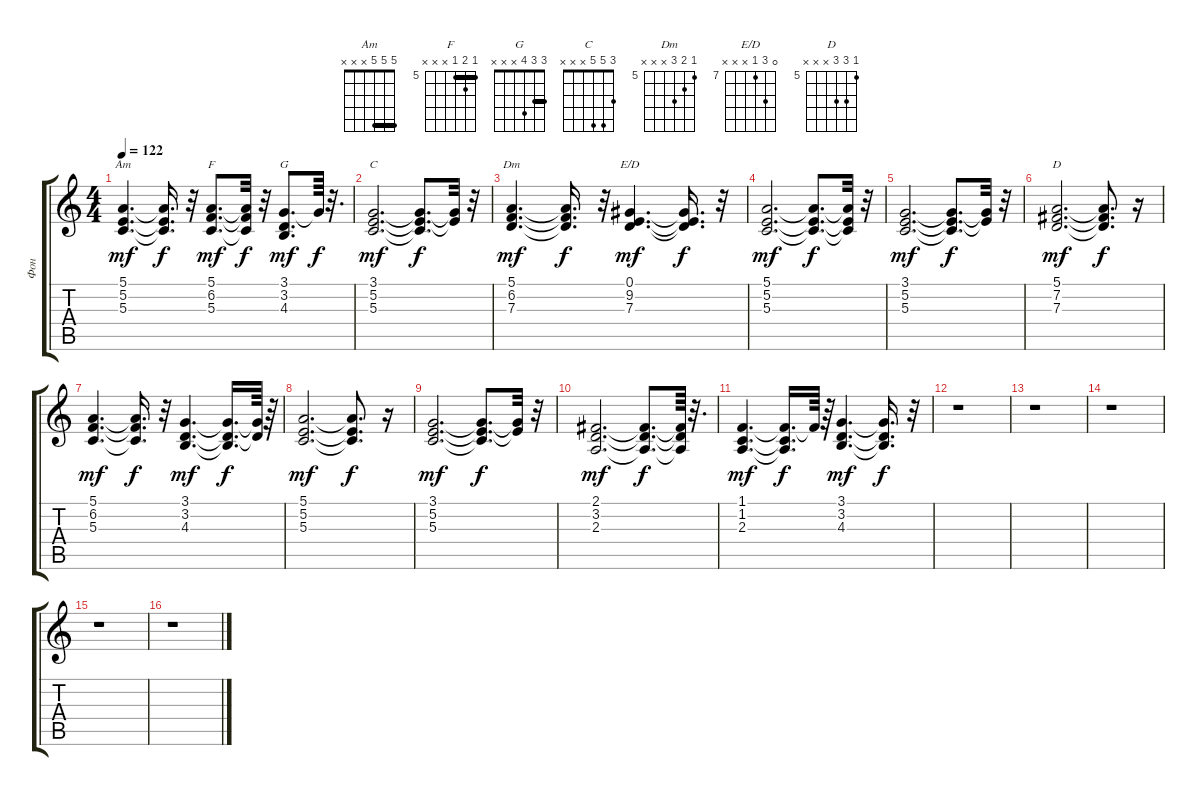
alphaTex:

\track ("Фон" "Фон") {instrument pad7halo}
\staff {score tabs}
\tuning (E4 B3 G3 D3 A2 E2) {hide}
\chord ("Am" 5 5 5 x x x) {barre 5}
\chord ("F" 5 6 5 x x x) {firstfret 5 barre 5}
\chord ("G" 3 3 4 x x x) {barre 3}
\chord ("C" 3 5 5 x x x)
\chord ("Dm" 5 6 7 x x x) {firstfret 5}
\chord ("E/D" 0 9 7 x x x) {firstfret 7}
\chord ("D" 5 7 7 x x x) {firstfret 5}
\ts (4 4)
\tempo 122
\clef g2
\ks c
(5.1 5.2 5.3).4{d ch "Am" dy mf} (5.1{t} 5.2{t} 5.3{t}).16{d dy f} r.32 (5.1 6.2 5.3).8{d ch "F" dy mf} (5.1{t} 6.2{t} 5.3{t}).32{dy f} r.32 (3.1 3.2 4.3).8{d ch "G" dy mf} 3.1{t}.64{dy f} r.32{d} |
(3.1 5.2 5.3).2{d ch "C" dy mf} (3.1{t} 5.2{t} 5.3{t}).8{d dy f} (3.1{t} 5.2{t}).32 r.32 |
(5.1 6.2 7.3).4{d ch "Dm" dy mf} (5.1{t} 6.2{t} 7.3{t}).16{d dy f} r.32 (0.1 9.2 7.3).4{d ch "E/D" dy mf} (0.1{t} 9.2{t} 7.3{t}).16{d dy f} r.32 |
(5.1 5.2 5.3).2{d dy mf} (5.1{t} 5.2{t} 5.3{t}).8{d dy f} (5.1{t} 5.2{t} 5.3{t}).32 r.32 |
(3.1 5.2 5.3).2{d dy mf} (3.1{t} 5.2{t} 5.3{t}).8{d dy f} (3.1{t} 5.2{t}).32 r.32 |
(5.1 7.2 7.3).2{d ch "D" dy mf} (5.1{t} 7.2{t} 7.3{t}).8{d dy f} r.16 |
(5.1 6.2 5.3).4{d dy mf} (5.1{t} 6.2{t} 5.3{t}).16{d dy f} r.32 (3.1 3.2 4.3).4{d dy mf} (3.1{t} 3.2{t} 4.3{t}).16{d dy f} (3.1{t} 3.2{t}).64 r.64 |
(5.1 5.2 5.3).2{d dy mf} (5.1{t} 5.2{t} 5.3{t}).8{d dy f} r.16 |
(3.1 5.2 5.3).2{d dy mf} (3.1{t} 5.2{t} 5.3{t}).8{d dy f} (3.1{t} 5.2{t}).32 r.32 |
(2.1 3.2 2.3).2{d dy mf} (2.1{t} 3.2{t} 2.3{t}).8{d dy f} (2.1{t} 3.2{t} 2.3{t}).64 r.32{d} |
(1.1 1.2 2.3).4{d dy mf} (1.1{t} 1.2{t} 2.3{t}).16{d dy f} 1.1{t}.64 r.64 (3.1 3.2 4.3).4{d dy mf} (3.1{t} 3.2{t} 4.3{t}).16{d dy f} r.32 |
r.1 |
r.1 |
r.1 |
r.1 |
r.1
